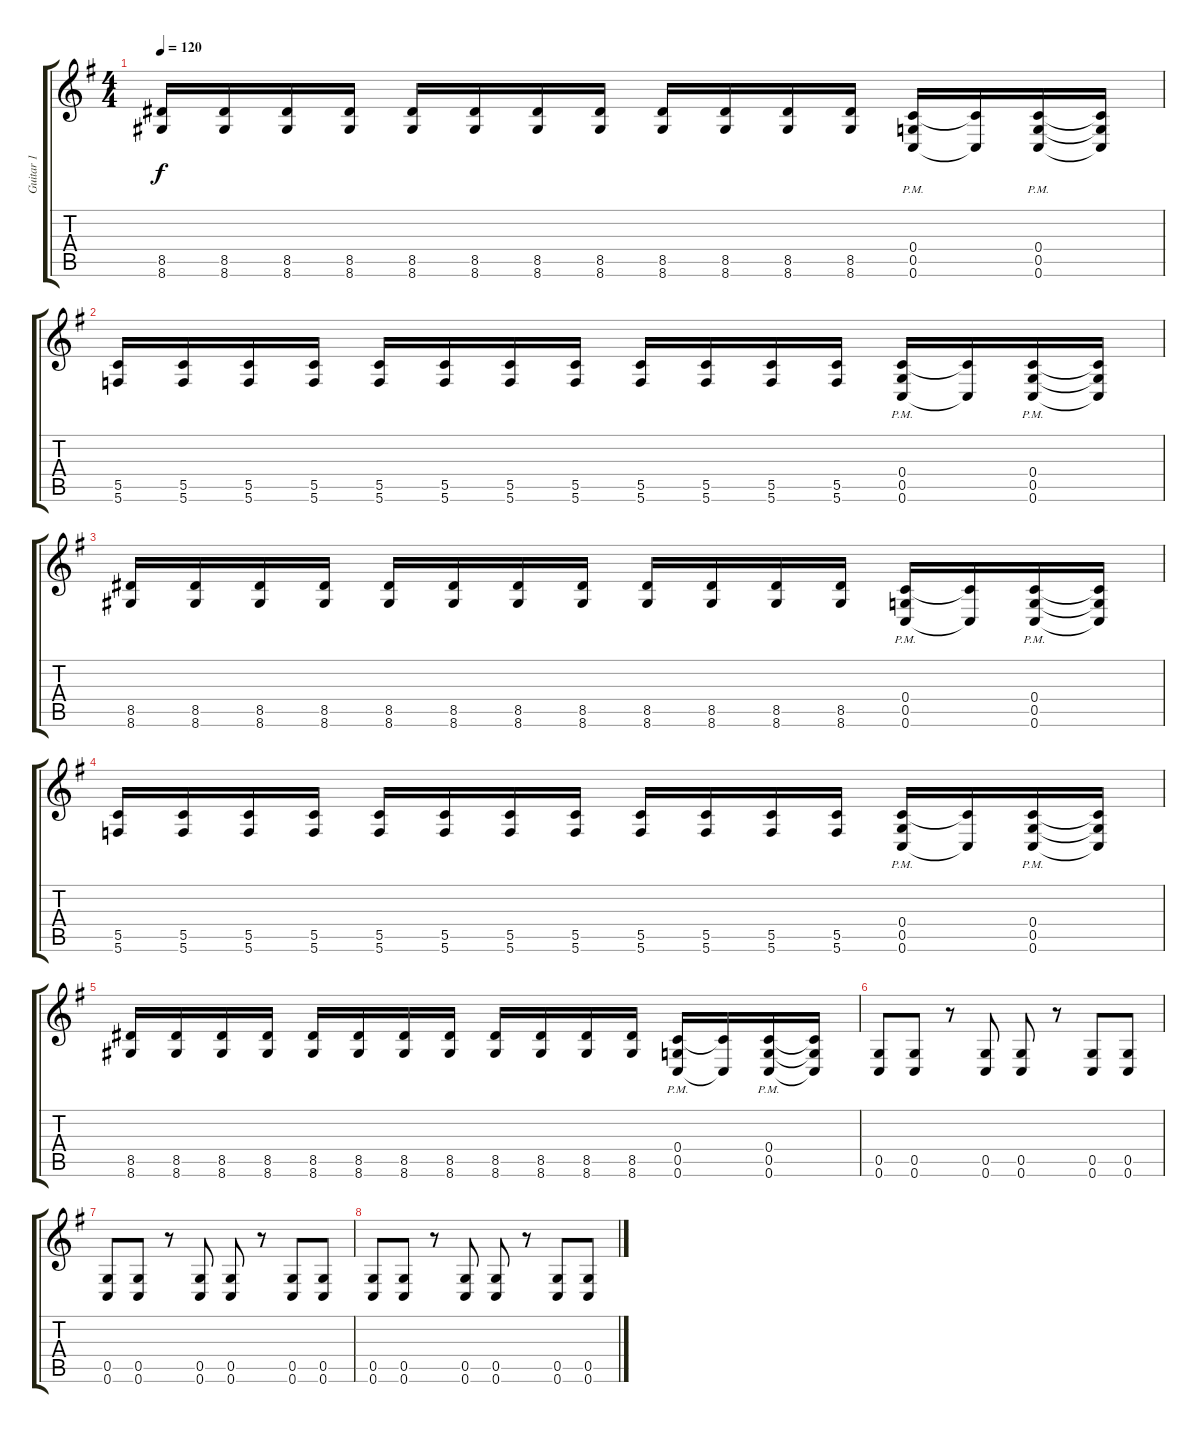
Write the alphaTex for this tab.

\track ("Guitar 1" "Guitar 1") {instrument distortionguitar}
\staff {score tabs}
\tuning (D4 A3 F3 C3 G2 C2) {hide}
\ts (4 4)
\tempo 120
\clef g2
\ks g
(8.5 8.6).16{dy f} (8.5 8.6).16 (8.5 8.6).16 (8.5 8.6).16 (8.5 8.6).16 (8.5 8.6).16 (8.5 8.6).16 (8.5 8.6).16 (8.5 8.6).16 (8.5 8.6).16 (8.5 8.6).16 (8.5 8.6).16 (0.4{pm} 0.5{pm} 0.6{pm}).16 (0.4{t} 0.6{t}).16 (0.4{pm} 0.5{pm} 0.6{pm}).16 (0.4{t} 0.5{t} 0.6{t}).16 |
(5.5 5.6).16 (5.5 5.6).16 (5.5 5.6).16 (5.5 5.6).16 (5.5 5.6).16 (5.5 5.6).16 (5.5 5.6).16 (5.5 5.6).16 (5.5 5.6).16 (5.5 5.6).16 (5.5 5.6).16 (5.5 5.6).16 (0.4{pm} 0.5{pm} 0.6{pm}).16 (0.4{t} 0.6{t}).16 (0.4{pm} 0.5{pm} 0.6{pm}).16 (0.4{t} 0.5{t} 0.6{t}).16 |
(8.5 8.6).16 (8.5 8.6).16 (8.5 8.6).16 (8.5 8.6).16 (8.5 8.6).16 (8.5 8.6).16 (8.5 8.6).16 (8.5 8.6).16 (8.5 8.6).16 (8.5 8.6).16 (8.5 8.6).16 (8.5 8.6).16 (0.4{pm} 0.5{pm} 0.6{pm}).16 (0.4{t} 0.6{t}).16 (0.4{pm} 0.5{pm} 0.6{pm}).16 (0.4{t} 0.5{t} 0.6{t}).16 |
(5.5 5.6).16 (5.5 5.6).16 (5.5 5.6).16 (5.5 5.6).16 (5.5 5.6).16 (5.5 5.6).16 (5.5 5.6).16 (5.5 5.6).16 (5.5 5.6).16 (5.5 5.6).16 (5.5 5.6).16 (5.5 5.6).16 (0.4{pm} 0.5{pm} 0.6{pm}).16 (0.4{t} 0.6{t}).16 (0.4{pm} 0.5{pm} 0.6{pm}).16 (0.4{t} 0.5{t} 0.6{t}).16 |
(8.5 8.6).16 (8.5 8.6).16 (8.5 8.6).16 (8.5 8.6).16 (8.5 8.6).16 (8.5 8.6).16 (8.5 8.6).16 (8.5 8.6).16 (8.5 8.6).16 (8.5 8.6).16 (8.5 8.6).16 (8.5 8.6).16 (0.4{pm} 0.5{pm} 0.6{pm}).16 (0.4{t} 0.6{t}).16 (0.4{pm} 0.5{pm} 0.6{pm}).16 (0.4{t} 0.5{t} 0.6{t}).16 |
(0.5 0.6).8 (0.5 0.6).8 r.8 (0.5 0.6).8 (0.5 0.6).8 r.8 (0.5 0.6).8 (0.5 0.6).8 |
(0.5 0.6).8 (0.5 0.6).8 r.8 (0.5 0.6).8 (0.5 0.6).8 r.8 (0.5 0.6).8 (0.5 0.6).8 |
(0.5 0.6).8 (0.5 0.6).8 r.8 (0.5 0.6).8 (0.5 0.6).8 r.8 (0.5 0.6).8 (0.5 0.6).8
